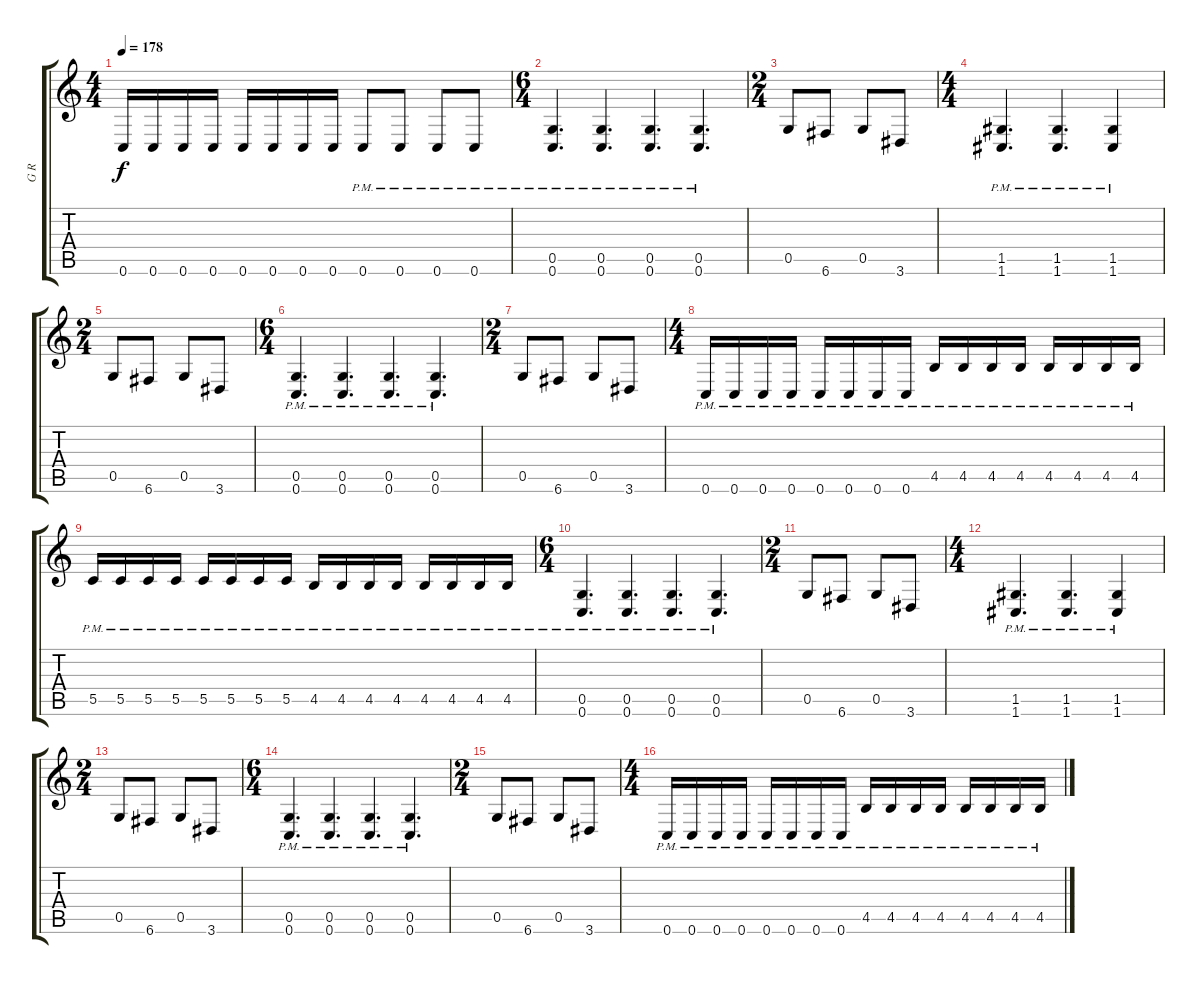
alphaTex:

\track ("G R" "G R") {instrument overdrivenguitar}
\staff {score tabs}
\tuning (D4 A3 F3 C3 G2 C2) {hide}
\ts (4 4)
\tempo 178
\clef g2
\ks c
0.6.16{dy f} 0.6.16 0.6.16 0.6.16 0.6.16 0.6.16 0.6.16 0.6.16 0.6{pm}.8 0.6{pm}.8 0.6{pm}.8 0.6{pm}.8 |
\ts (6 4)
(0.5{pm} 0.6{pm}).4{d} (0.5{pm} 0.6{pm}).4{d} (0.5{pm} 0.6{pm}).4{d} (0.5{pm} 0.6{pm}).4{d} |
\ts (2 4)
0.5.8 6.6.8 0.5.8 3.6.8 |
\ts (4 4)
(1.5{pm} 1.6{pm}).4{d} (1.5{pm} 1.6{pm}).4{d} (1.5{pm} 1.6{pm}).4 |
\ts (2 4)
0.5.8 6.6.8 0.5.8 3.6.8 |
\ts (6 4)
(0.5{pm} 0.6{pm}).4{d} (0.5{pm} 0.6{pm}).4{d} (0.5{pm} 0.6{pm}).4{d} (0.5{pm} 0.6{pm}).4{d} |
\ts (2 4)
0.5.8 6.6.8 0.5.8 3.6.8 |
\ts (4 4)
0.6{pm}.16 0.6{pm}.16 0.6{pm}.16 0.6{pm}.16 0.6{pm}.16 0.6{pm}.16 0.6{pm}.16 0.6{pm}.16 4.5{pm}.16 4.5{pm}.16 4.5{pm}.16 4.5{pm}.16 4.5{pm}.16 4.5{pm}.16 4.5{pm}.16 4.5{pm}.16 |
5.5{pm}.16 5.5{pm}.16 5.5{pm}.16 5.5{pm}.16 5.5{pm}.16 5.5{pm}.16 5.5{pm}.16 5.5{pm}.16 4.5{pm}.16 4.5{pm}.16 4.5{pm}.16 4.5{pm}.16 4.5{pm}.16 4.5{pm}.16 4.5{pm}.16 4.5{pm}.16 |
\ts (6 4)
(0.5{pm} 0.6{pm}).4{d} (0.5{pm} 0.6{pm}).4{d} (0.5{pm} 0.6{pm}).4{d} (0.5{pm} 0.6{pm}).4{d} |
\ts (2 4)
0.5.8 6.6.8 0.5.8 3.6.8 |
\ts (4 4)
(1.5{pm} 1.6{pm}).4{d} (1.5{pm} 1.6{pm}).4{d} (1.5{pm} 1.6{pm}).4 |
\ts (2 4)
0.5.8 6.6.8 0.5.8 3.6.8 |
\ts (6 4)
(0.5{pm} 0.6{pm}).4{d} (0.5{pm} 0.6{pm}).4{d} (0.5{pm} 0.6{pm}).4{d} (0.5{pm} 0.6{pm}).4{d} |
\ts (2 4)
0.5.8 6.6.8 0.5.8 3.6.8 |
\ts (4 4)
0.6{pm}.16 0.6{pm}.16 0.6{pm}.16 0.6{pm}.16 0.6{pm}.16 0.6{pm}.16 0.6{pm}.16 0.6{pm}.16 4.5{pm}.16 4.5{pm}.16 4.5{pm}.16 4.5{pm}.16 4.5{pm}.16 4.5{pm}.16 4.5{pm}.16 4.5{pm}.16
